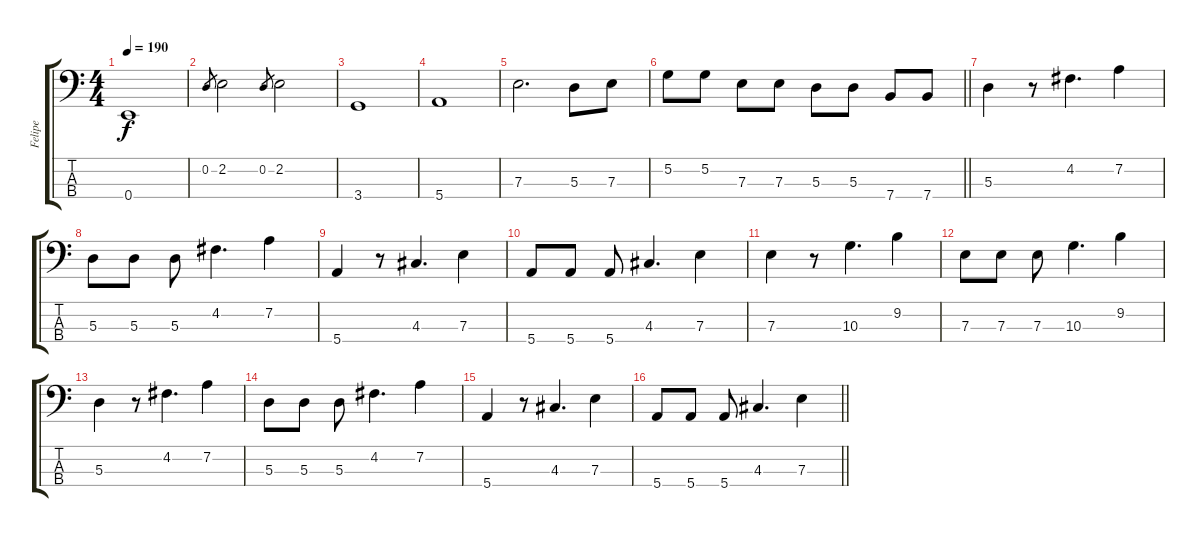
\track ("Felipe" "Felipe") {instrument electricbassfinger}
\staff {score tabs}
\tuning (G2 D2 A1 E1) {hide}
\ts (4 4)
\tempo 190
\clef f4
\ks c
0.4.1{dy f} |
0.2.8{gr} 2.2.2 0.2.8{gr} 2.2.2 |
3.4.1 |
5.4.1 |
7.3.2{d} 5.3.8 7.3.8 |
\barLineRight lightlight
5.2.8 5.2.8 7.3.8 7.3.8 5.3.8 5.3.8 7.4.8 7.4.8 |
5.3.4 r.8 4.2.4{d} 7.2.4 |
5.3.8 5.3.8 5.3.8 4.2.4{d} 7.2.4 |
5.4.4 r.8 4.3.4{d} 7.3.4 |
5.4.8 5.4.8 5.4.8 4.3.4{d} 7.3.4 |
7.3.4 r.8 10.3.4{d} 9.2.4 |
7.3.8 7.3.8 7.3.8 10.3.4{d} 9.2.4 |
5.3.4 r.8 4.2.4{d} 7.2.4 |
5.3.8 5.3.8 5.3.8 4.2.4{d} 7.2.4 |
5.4.4 r.8 4.3.4{d} 7.3.4 |
\barLineRight lightlight
5.4.8 5.4.8 5.4.8 4.3.4{d} 7.3.4
